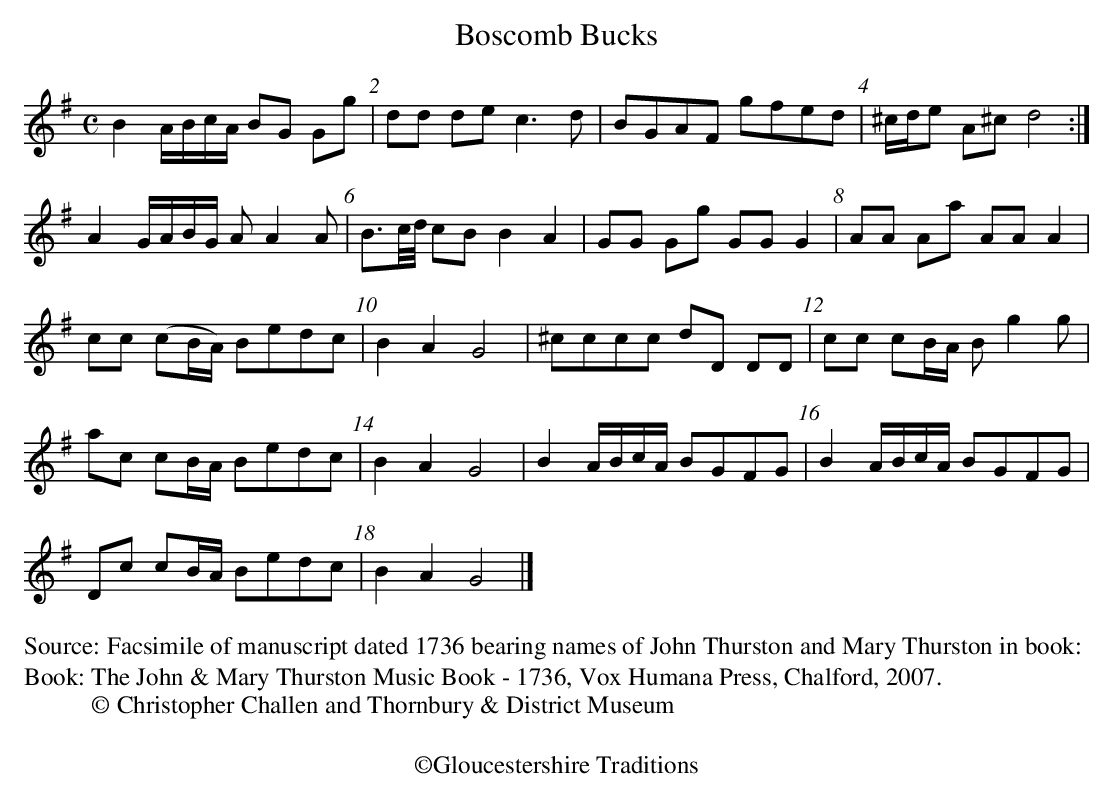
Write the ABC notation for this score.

X:1
T:Boscomb Bucks
M:C
L:1/8
K:G
B2A/B/c/A/ BG Gg | dd de c3d | BGAF gfed | ^c/d/e A^cd4 :|
A2G/A/B/G/ AA2A | B3/2c//d// cBB2A2 | GG Gg GG G2 | AA Aa AAA2 |
cc (cB/A/) Bedc | B2A2G4 | ^cccc dD DD | cc cB/A/ Bg2g |
ac cB/A/ Bedc | B2A2G4 | B2A/B/c/A/ BGFG | B2A/B/c/A/ BGFG |
Dc cB/A/ Bedc | B2A2G4 |]
